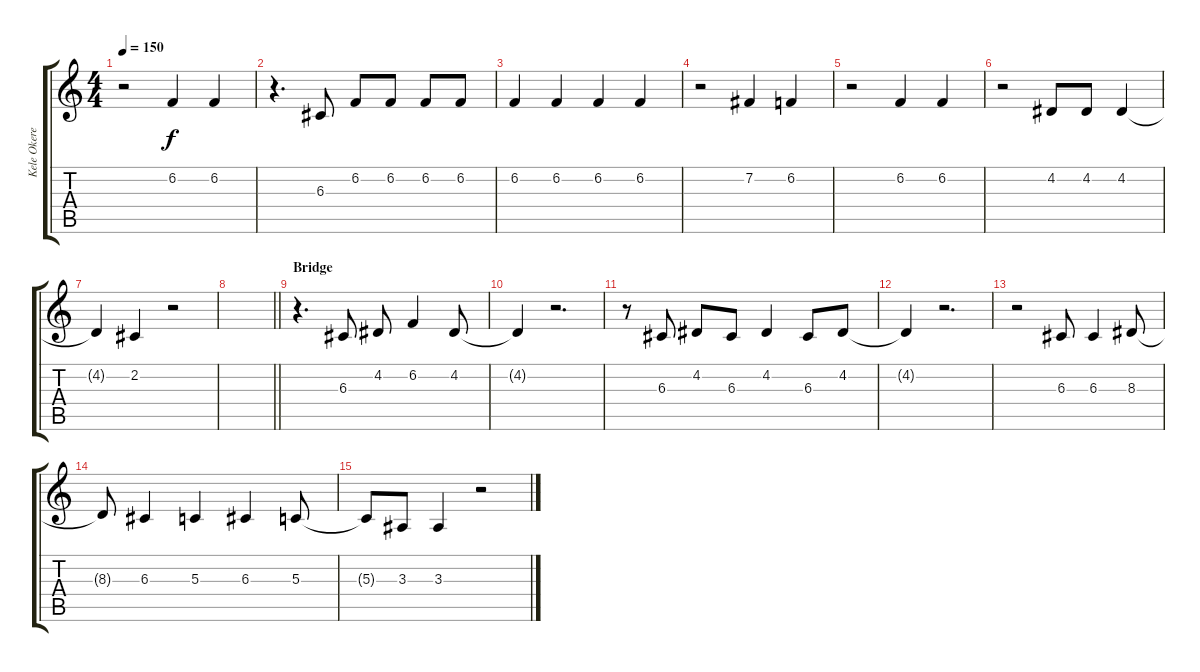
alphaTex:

\track ("Kele Okereke (Vocals)" "Kele Okere") {instrument tenorsax}
\staff {score tabs}
\tuning (E4 B3 G3 D3 A2 E2) {hide}
\ts (4 4)
\tempo 150
\clef g2
\ks c
r.2{dy f} 6.2.4 6.2.4 |
r.4{d} 6.3.8 6.2.8 6.2.8 6.2.8 6.2.8 |
6.2.4 6.2.4 6.2.4 6.2.4 |
r.2 7.2.4 6.2.4 |
r.2 6.2.4 6.2.4 |
r.2 4.2.8 4.2.8 4.2.4 |
4.2{t}.4 2.2.4 r.2 |
\barLineRight lightlight
|
\section ("" "Bridge")
r.4{d} 6.3.8 4.2.8 6.2.4 4.2.8 |
4.2{t}.4 r.2{d} |
r.8 6.3.8 4.2.8 6.3.8 4.2.4 6.3.8 4.2.8 |
4.2{t}.4 r.2{d} |
r.2 6.3.8 6.3.4 8.3.8 |
8.3{t}.8 6.3.4 5.3.4 6.3.4 5.3.8 |
5.3{t}.8 3.3.8 3.3.4 r.2
